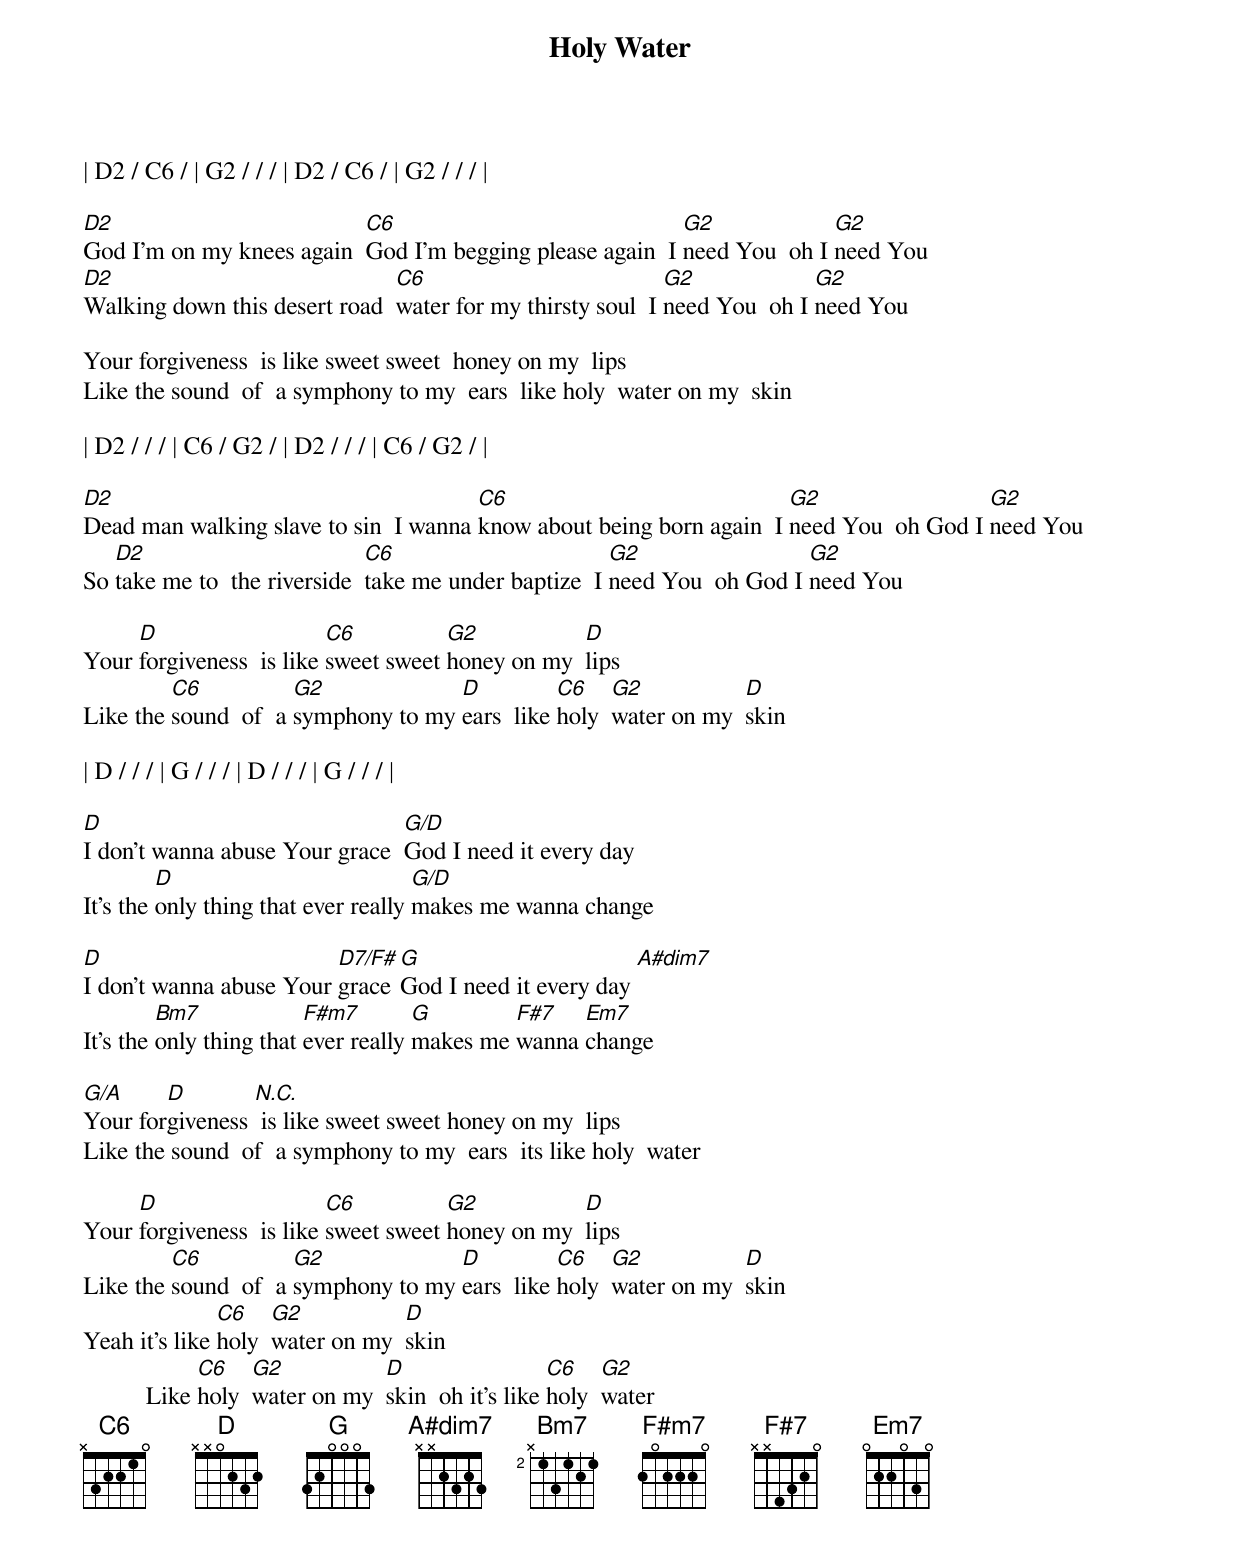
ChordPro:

{title: Holy Water}
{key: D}
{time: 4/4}
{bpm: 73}
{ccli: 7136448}
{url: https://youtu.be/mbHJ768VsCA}
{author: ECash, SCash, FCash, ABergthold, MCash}
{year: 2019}
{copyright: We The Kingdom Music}

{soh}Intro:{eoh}
| D2 / C6 / | G2 / / / | D2 / C6 / | G2 / / / |

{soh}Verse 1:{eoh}
[D2]God I'm on my knees again  [C6]God I'm begging please again  I [G2]need You  oh I [G2]need You
[D2]Walking down this desert road  [C6]water for my thirsty soul  I [G2]need You  oh I [G2]need You

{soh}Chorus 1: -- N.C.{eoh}
Your forgiveness  is like sweet sweet  honey on my  lips
Like the sound  of  a symphony to my  ears  like holy  water on my  skin

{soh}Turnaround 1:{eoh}
| D2 / / / | C6 / G2 / | D2 / / / | C6 / G2 / |

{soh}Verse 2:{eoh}
[D2]Dead man walking slave to sin  I wanna [C6]know about being born again  I [G2]need You  oh God I [G2]need You
So [D2]take me to  the riverside  [C6]take me under baptize  I [G2]need You  oh God I [G2]need You

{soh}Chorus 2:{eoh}
Your [D]forgiveness  is like [C6]sweet sweet [G2]honey on my  [D]lips
Like the [C6]sound  of  a [G2]symphony to my [D]ears  like [C6]holy  [G2]water on my  [D]skin

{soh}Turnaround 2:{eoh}
| D / / / | G / / / | D / / / | G / / / |

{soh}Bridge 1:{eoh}
[D]I don't wanna abuse Your grace  [G/D]God I need it every day
It's the [D]only thing that ever really [G/D]makes me wanna change

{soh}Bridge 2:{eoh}
[D]I don't wanna abuse Your [D7/F#]grace [G]God I need it every day [A#dim7]
It's the [Bm7]only thing that [F#m7]ever really [G]makes me [F#7]wanna [Em7]change

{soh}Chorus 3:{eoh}
[G/A]Your for[D]giveness [N.C.] is like sweet sweet honey on my  lips
Like the sound  of  a symphony to my  ears  its like holy  water

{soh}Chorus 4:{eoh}
Your [D]forgiveness  is like [C6]sweet sweet [G2]honey on my  [D]lips
Like the [C6]sound  of  a [G2]symphony to my [D]ears  like [C6]holy  [G2]water on my  [D]skin
Yeah it's like [C6]holy  [G2]water on my  [D]skin
          Like [C6]holy  [G2]water on my  [D]skin  oh it's like [C6]holy  [G2]water
